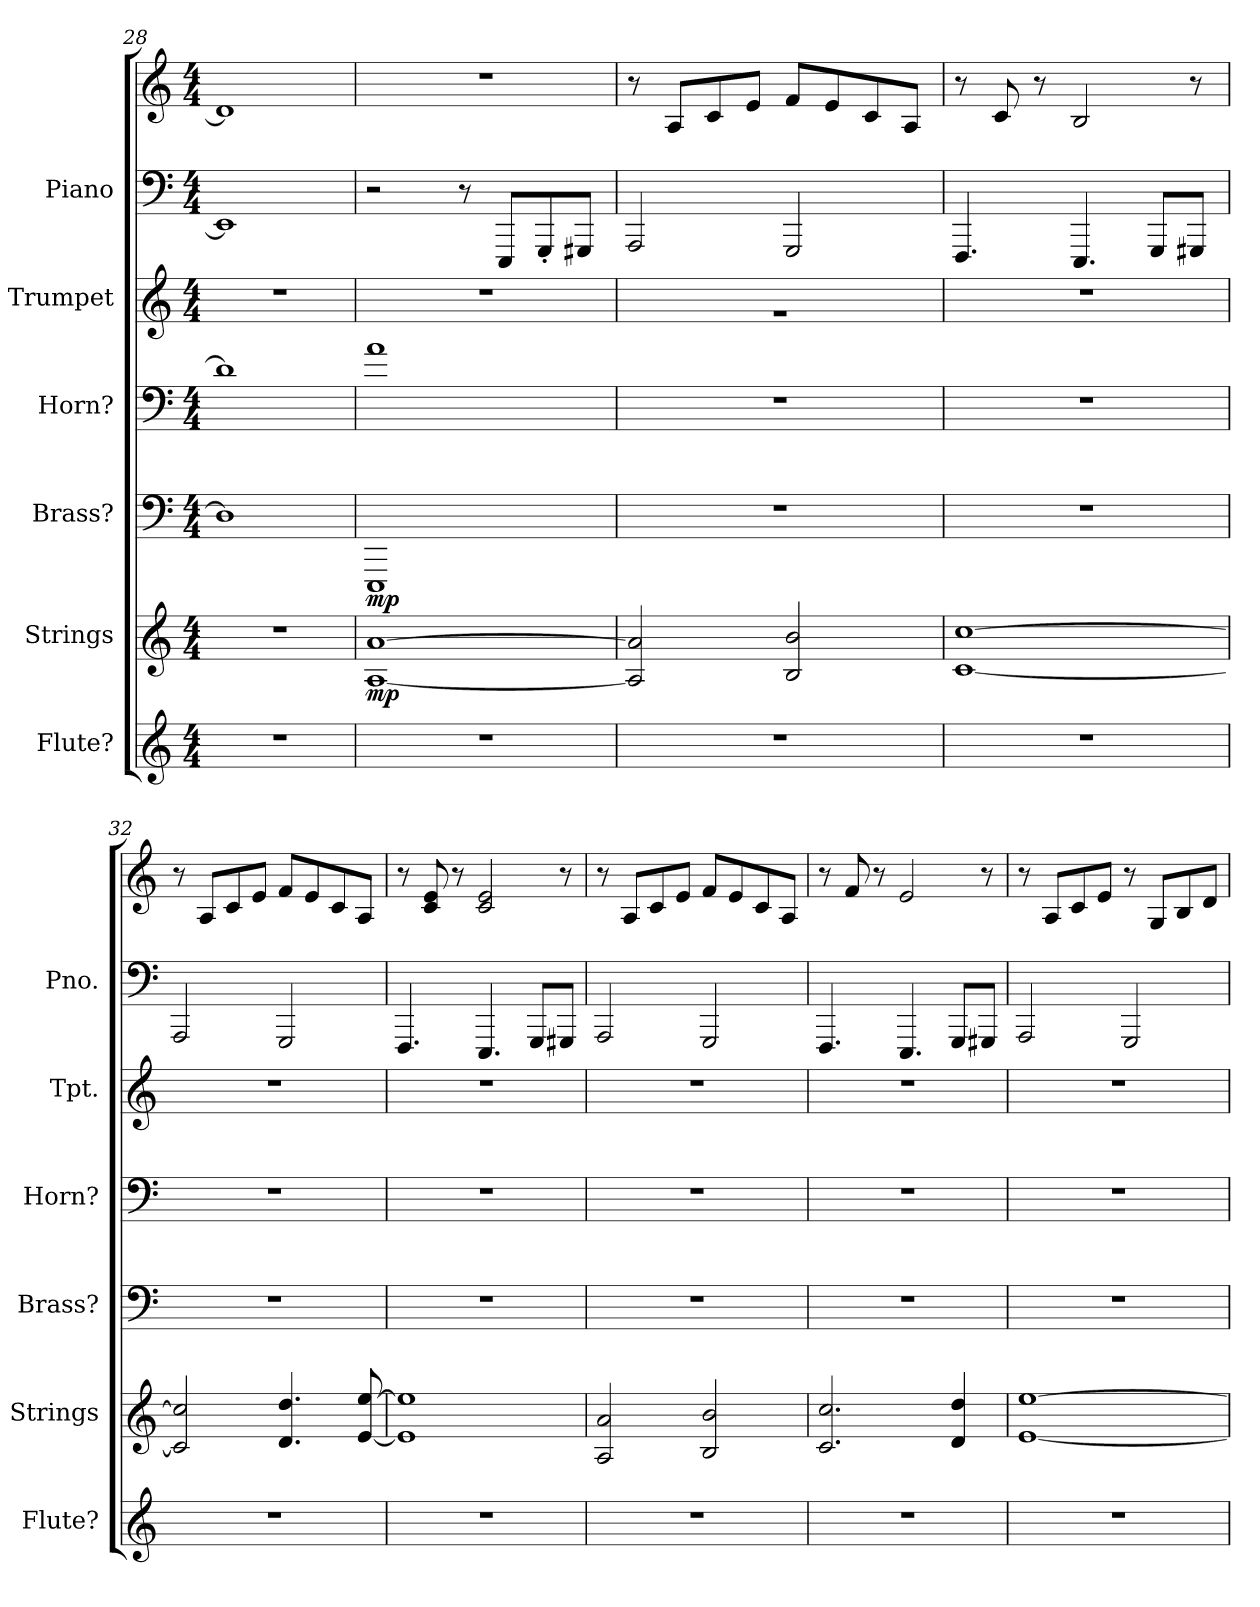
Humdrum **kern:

**kern	**kern	**dynam	**kern	**dynam	**kern	**kern	**kern	**kern
*part6	*part5	*part5	*part4	*part4	*part3	*part2	*part1	*part1
*staff7	*staff6	*staff6	*staff5	*staff5	*staff4	*staff3	*staff2	*staff1
*I"Flute?	*I"Strings	*	*I"Brass?	*	*I"Horn?	*I"Trumpet	*I"Piano	*
*I'Flute?	*I'Strings	*	*I'Brass?	*	*I'Horn?	*I'Tpt.	*I'Pno.	*
*clefG2	*clefG2	*	*clefF4	*	*clefF4	*clefG2	*clefF4	*clefG2
*	*	*	*	*	*ITrd7c12	*	*	*
*k[]	*k[]	*	*k[]	*	*k[]	*k[]	*k[]	*k[]
*M4/4	*M4/4	*	*M4/4	*	*M4/4	*M4/4	*M4/4	*M4/4
=28	=28	=28	=28	=28	=28	=28	=28	=28
1r	1r	.	1D]	.	1D]	1r	1EE]	1d]
=29	=29	=29	=29	=29	=29	=29	=29	=29
!	!	!LO:DY:b	!	!LO:DY:b	!	!	!	!
1r	[1A [1a	mp	1EEE	mp	1A	1r	2r	1r
.	.	.	.	.	.	.	8r	.
.	.	.	.	.	.	.	8EEE/L	.
.	.	.	.	.	.	.	8GGG'/	.
.	.	.	.	.	.	.	8GGG#X/J	.
!!LO:LB:g=z
=30	=30	=30	=30	=30	=30	=30	=30	=30
1r	2A/] 2a/]	.	1r	.	1r	1rg	2AAA/	8r
.	.	.	.	.	.	.	.	8A/L
.	.	.	.	.	.	.	.	8c/
.	.	.	.	.	.	.	.	8e/J
.	2B/ 2b/	.	.	.	.	.	2GGG/	8f/L
.	.	.	.	.	.	.	.	8e/
.	.	.	.	.	.	.	.	8c/
.	.	.	.	.	.	.	.	8A/J
=31	=31	=31	=31	=31	=31	=31	=31	=31
1r	[1c [1cc	.	1r	.	1r	1r	4.FFF/	8r
.	.	.	.	.	.	.	.	8c/
.	.	.	.	.	.	.	.	8r
.	.	.	.	.	.	.	4.EEE/	2B/
.	.	.	.	.	.	.	8GGG/L	.
.	.	.	.	.	.	.	8GGG#X/J	8r
=32	=32	=32	=32	=32	=32	=32	=32	=32
1r	2c/] 2cc/]	.	1r	.	1r	1r	2AAA/	8r
.	.	.	.	.	.	.	.	8A/L
.	.	.	.	.	.	.	.	8c/
.	.	.	.	.	.	.	.	8e/J
.	4.d/ 4.dd/	.	.	.	.	.	2GGG/	8f/L
.	.	.	.	.	.	.	.	8e/
.	.	.	.	.	.	.	.	8c/
.	[8e/ [8ee/	.	.	.	.	.	.	8A/J
=33	=33	=33	=33	=33	=33	=33	=33	=33
1r	1e] 1ee]	.	1r	.	1r	1r	4.FFF/	8r
.	.	.	.	.	.	.	.	8c/ 8e/
.	.	.	.	.	.	.	.	8r
.	.	.	.	.	.	.	4.EEE/	2c/ 2e/
.	.	.	.	.	.	.	8GGG/L	.
.	.	.	.	.	.	.	8GGG#X/J	8r
!!LO:LB:g=z
=34	=34	=34	=34	=34	=34	=34	=34	=34
1r	2A/ 2a/	.	1r	.	1r	1r	2AAA/	8r
.	.	.	.	.	.	.	.	8A/L
.	.	.	.	.	.	.	.	8c/
.	.	.	.	.	.	.	.	8e/J
.	2B/ 2b/	.	.	.	.	.	2GGG/	8f/L
.	.	.	.	.	.	.	.	8e/
.	.	.	.	.	.	.	.	8c/
.	.	.	.	.	.	.	.	8A/J
=35	=35	=35	=35	=35	=35	=35	=35	=35
1r	2.c/ 2.cc/	.	1r	.	1r	1r	4.FFF/	8r
.	.	.	.	.	.	.	.	8f/
.	.	.	.	.	.	.	.	8r
.	.	.	.	.	.	.	4.EEE/	2e/
.	4d/ 4dd/	.	.	.	.	.	8GGG/L	.
.	.	.	.	.	.	.	8GGG#X/J	8r
=36	=36	=36	=36	=36	=36	=36	=36	=36
1r	[1e [1ee	.	1r	.	1r	1r	2AAA/	8r
.	.	.	.	.	.	.	.	8A/L
.	.	.	.	.	.	.	.	8c/
.	.	.	.	.	.	.	.	8e/J
.	.	.	.	.	.	.	2GGG/	8r
.	.	.	.	.	.	.	.	8G/L
.	.	.	.	.	.	.	.	8B/
.	.	.	.	.	.	.	.	8d/J
=	=	=	=	=	=	=	=	=
*-	*-	*-	*-	*-	*-	*-	*-	*-
